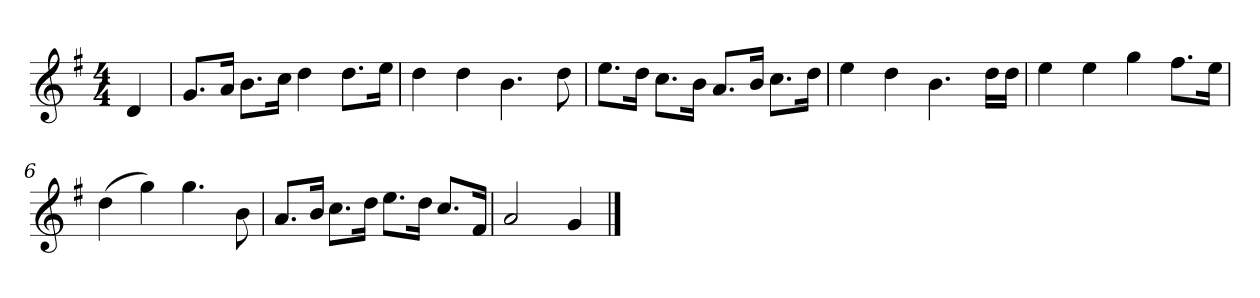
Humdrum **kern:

**kern
*part1
*staff1
*k[f#]
*M4/4
*MM120
=
4d
=1
8.gL
16aJk
8.bL
16ccJk
4dd
8.ddL
16eeJk
=2
4dd
4dd
4.b
8dd
=3
8.eeL
16ddJk
8.ccL
16bJk
8.aL
16bJk
8.ccL
16ddJk
=4
4ee
4dd
4.b
16ddLL
16ddJJ
=5
4ee
4ee
4gg
8.ff#L
16eeJk
=6
(4dd
4gg)
4.gg
8b
=7
8.aL
16bJk
8.ccL
16ddJk
8.eeL
16ddJk
8.ccL
16f#Jk
=8
2a
4g
==
*-
